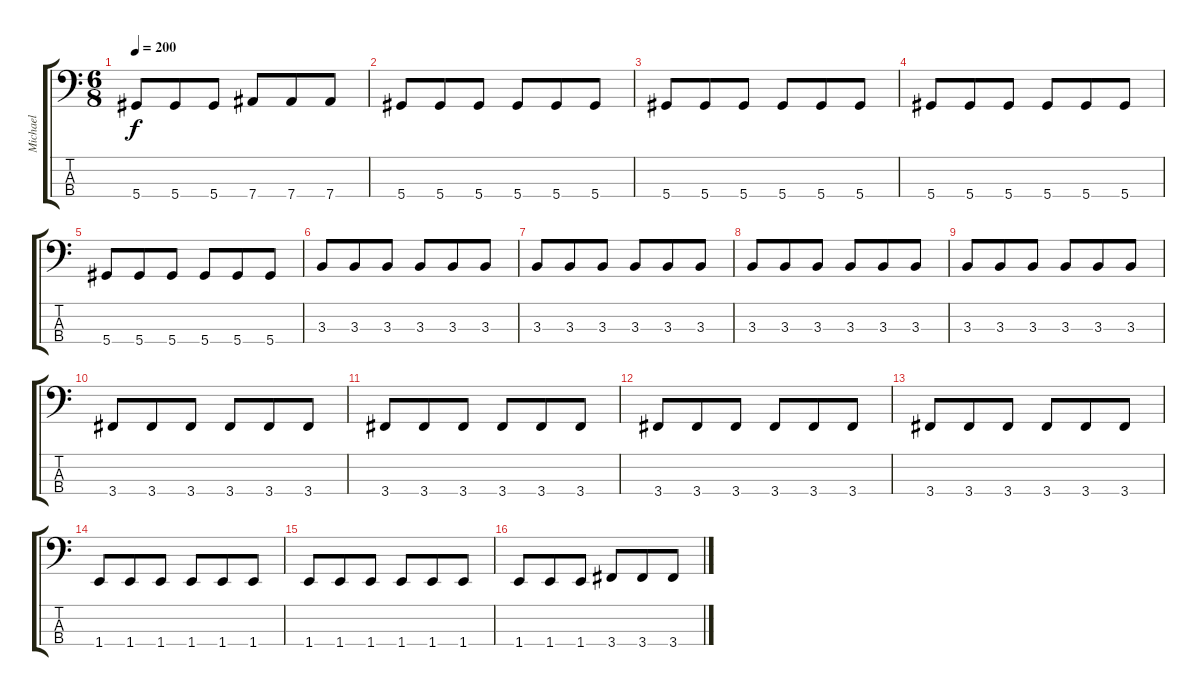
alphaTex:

\track ("Michael" "Michael") {instrument electricbassfinger}
\staff {score tabs}
\tuning (Gb2 Db2 Ab1 Eb1) {hide}
\ts (6 8)
\tempo 200
\clef f4
\ks c
5.4.8{dy f} 5.4.8 5.4.8 7.4.8 7.4.8 7.4.8 |
5.4.8 5.4.8 5.4.8 5.4.8 5.4.8 5.4.8 |
5.4.8 5.4.8 5.4.8 5.4.8 5.4.8 5.4.8 |
5.4.8 5.4.8 5.4.8 5.4.8 5.4.8 5.4.8 |
5.4.8 5.4.8 5.4.8 5.4.8 5.4.8 5.4.8 |
3.3.8 3.3.8 3.3.8 3.3.8 3.3.8 3.3.8 |
3.3.8 3.3.8 3.3.8 3.3.8 3.3.8 3.3.8 |
3.3.8 3.3.8 3.3.8 3.3.8 3.3.8 3.3.8 |
3.3.8 3.3.8 3.3.8 3.3.8 3.3.8 3.3.8 |
3.4.8 3.4.8 3.4.8 3.4.8 3.4.8 3.4.8 |
3.4.8 3.4.8 3.4.8 3.4.8 3.4.8 3.4.8 |
3.4.8 3.4.8 3.4.8 3.4.8 3.4.8 3.4.8 |
3.4.8 3.4.8 3.4.8 3.4.8 3.4.8 3.4.8 |
1.4.8 1.4.8 1.4.8 1.4.8 1.4.8 1.4.8 |
1.4.8 1.4.8 1.4.8 1.4.8 1.4.8 1.4.8 |
1.4.8 1.4.8 1.4.8 3.4.8 3.4.8 3.4.8
